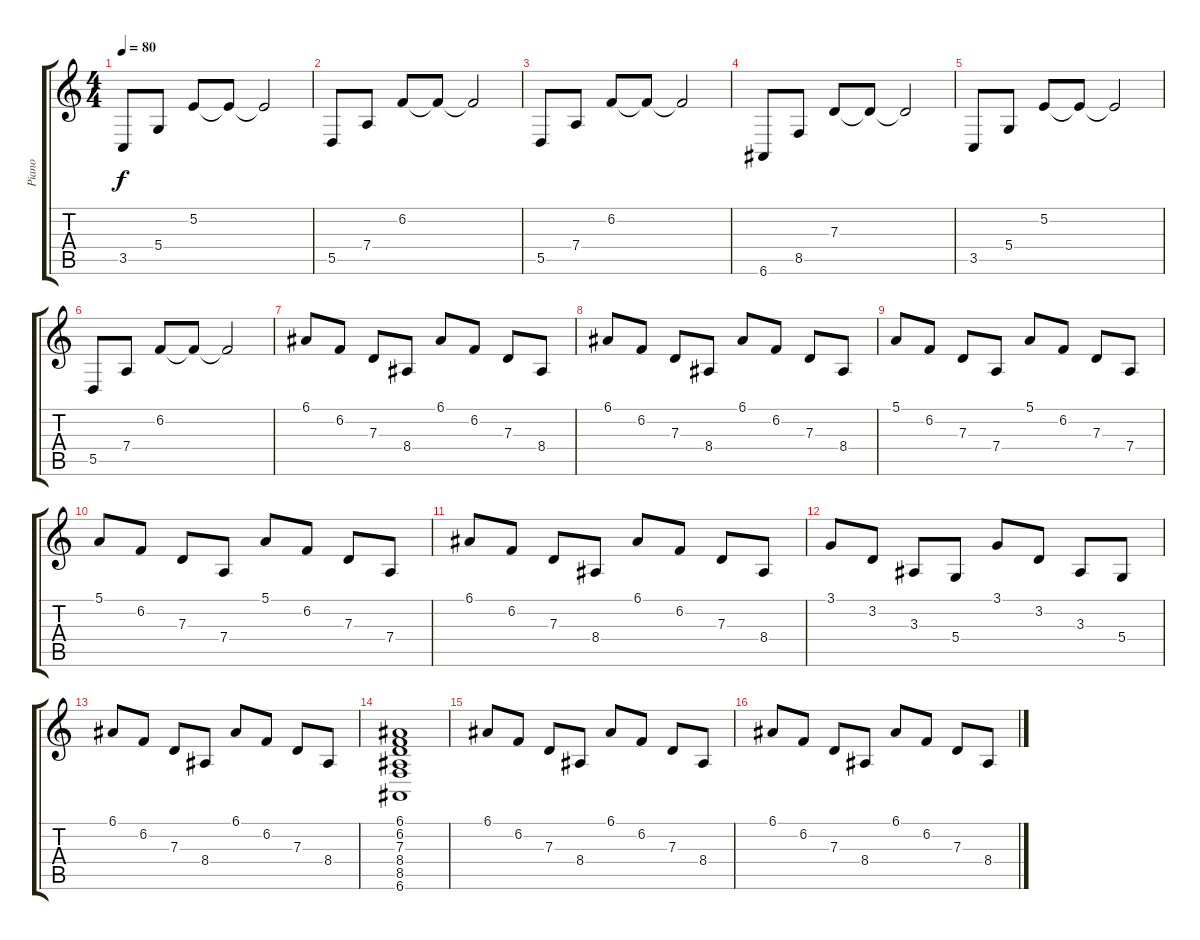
\track ("Piano" "Piano") {instrument acousticgrandpiano}
\staff {score tabs}
\tuning (E4 B3 G3 D3 A2 E2) {hide}
\ts (4 4)
\tempo 80
\clef g2
\ks c
3.5.8{dy f} 5.4.8 5.2.8 5.2{t}.8 5.2{t}.2 |
5.5.8 7.4.8 6.2.8 6.2{t}.8 6.2{t}.2 |
5.5.8 7.4.8 6.2.8 6.2{t}.8 6.2{t}.2 |
6.6.8 8.5.8 7.3.8 7.3{t}.8 7.3{t}.2 |
3.5.8 5.4.8 5.2.8 5.2{t}.8 5.2{t}.2 |
5.5.8 7.4.8 6.2.8 6.2{t}.8 6.2{t}.2 |
6.1.8 6.2.8 7.3.8 8.4.8 6.1.8 6.2.8 7.3.8 8.4.8 |
6.1.8 6.2.8 7.3.8 8.4.8 6.1.8 6.2.8 7.3.8 8.4.8 |
5.1.8 6.2.8 7.3.8 7.4.8 5.1.8 6.2.8 7.3.8 7.4.8 |
5.1.8 6.2.8 7.3.8 7.4.8 5.1.8 6.2.8 7.3.8 7.4.8 |
6.1.8 6.2.8 7.3.8 8.4.8 6.1.8 6.2.8 7.3.8 8.4.8 |
3.1.8 3.2.8 3.3.8 5.4.8 3.1.8 3.2.8 3.3.8 5.4.8 |
6.1.8 6.2.8 7.3.8 8.4.8 6.1.8 6.2.8 7.3.8 8.4.8 |
(6.1 6.2 7.3 8.4 8.5 6.6).1 |
6.1.8 6.2.8 7.3.8 8.4.8 6.1.8 6.2.8 7.3.8 8.4.8 |
6.1.8 6.2.8 7.3.8 8.4.8 6.1.8 6.2.8 7.3.8 8.4.8
